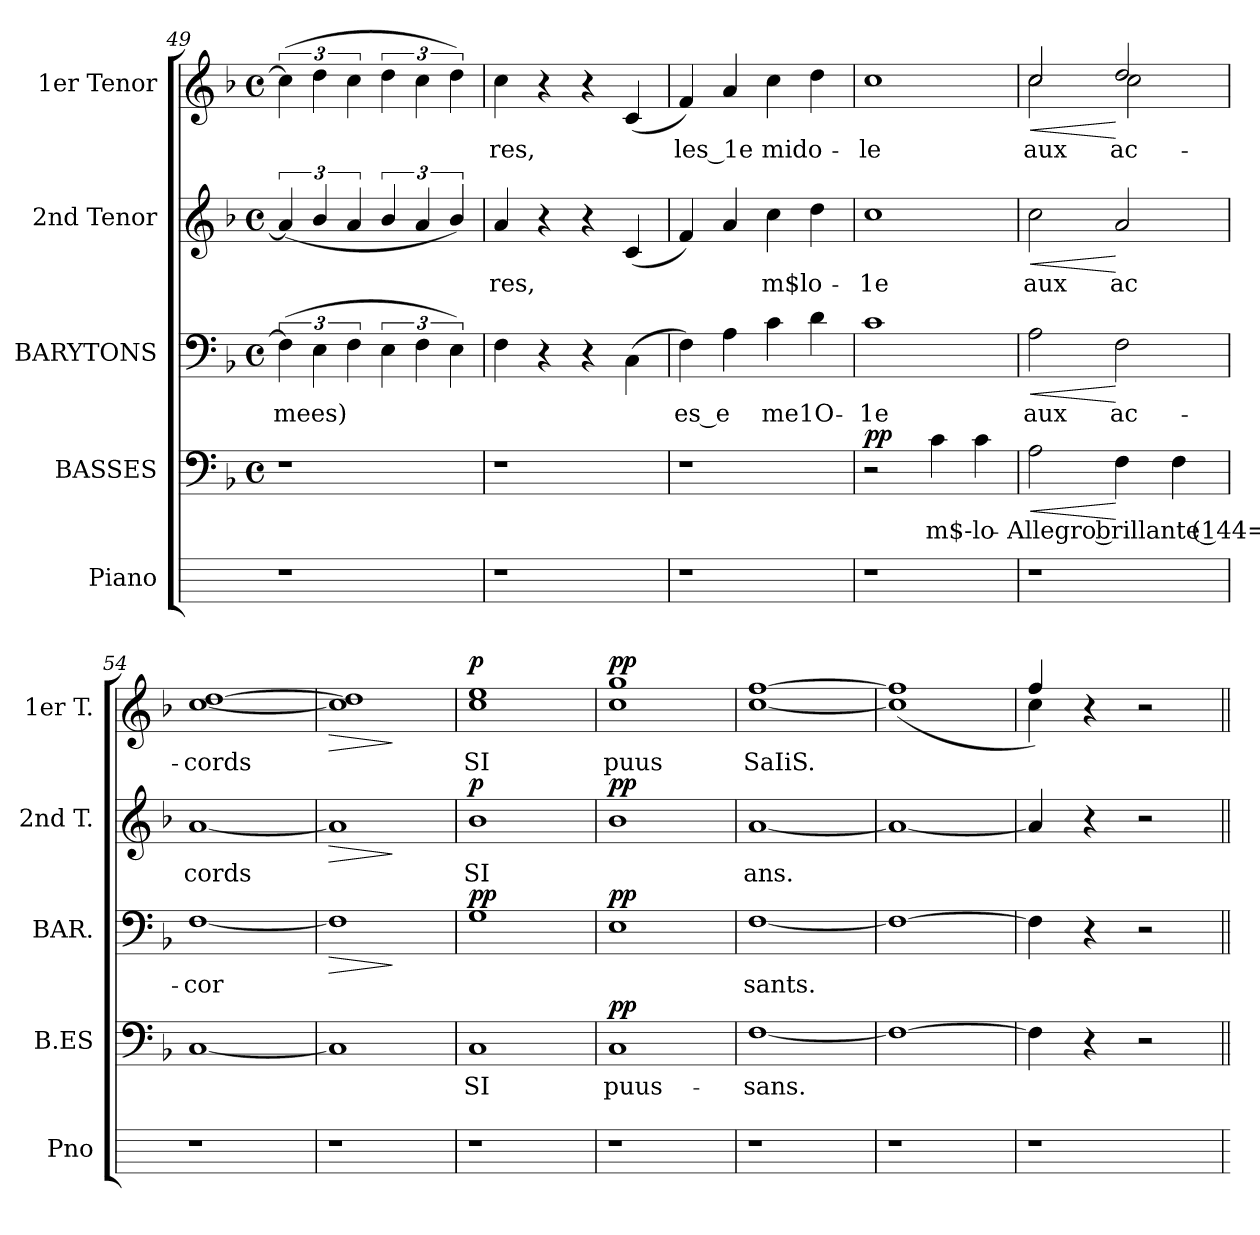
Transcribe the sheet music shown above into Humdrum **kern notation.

**kern	**kern	**text	**dynam	**kern	**text	**dynam	**kern	**text	**dynam	**kern	**text	**dynam
*part5	*part4	*part4	*part4	*part3	*part3	*part3	*part2	*part2	*part2	*part1	*part1	*part1
*staff5	*staff4	*staff4	*staff4	*staff3	*staff3	*staff3	*staff2	*staff2	*staff2	*staff1	*staff1	*staff1
*I"Piano	*I"BASSES	*	*	*I"BARYTONS	*	*	*I"2nd Tenor	*	*	*I"1er Tenor	*	*
*I'Pno	*I'B.ES	*	*	*I'BAR.	*	*	*I'2nd T.	*	*	*I'1er T.	*	*
*	*clefF4	*	*	*clefF4	*	*	*clefG2	*	*	*clefG2	*	*
*	*k[b-]	*	*	*k[b-]	*	*	*k[b-]	*	*	*k[b-]	*	*
*	*M4/4	*	*	*M4/4	*	*	*M4/4	*	*	*M4/4	*	*
*	*met(c)	*	*	*met(c)	*	*	*met(c)	*	*	*met(c)	*	*
=49	=49	=49	=49	=49	=49	=49	=49	=49	=49	=49	=49	=49
!LO:N:vis=1	!	!	!	!	!	!	!	!	!	!	!	!
1r	1r	.	.	(6F\]	mees)	.	(6a/]	.	.	(6cc\]	.	.
.	.	.	.	6E\	.	.	6b-/	.	.	6dd\	.	.
.	.	.	.	6F\	.	.	6a/	.	.	6cc\	.	.
.	.	.	.	6E\	.	.	6b-/	.	.	6dd\	.	.
.	.	.	.	6F\	.	.	6a/	.	.	6cc\	.	.
.	.	.	.	6E\)	.	.	6b-/)	.	.	6dd\)	.	.
=50	=50	=50	=50	=50	=50	=50	=50	=50	=50	=50	=50	=50
!LO:N:vis=1	!	!	!	!	!	!	!	!	!	!	!	!
1r	1r	.	.	4F\	.	.	4a/	res,	.	4cc\	-res,	.
.	.	.	.	4r	.	.	4r	.	.	4r	.	.
.	.	.	.	4r	.	.	4r	.	.	4r	.	.
.	.	.	.	(4C\	.	.	(4c/	.	.	(4c/	.	.
=51	=51	=51	=51	=51	=51	=51	=51	=51	=51	=51	=51	=51
!LO:N:vis=1	!	!	!	!	!	!	!	!	!	!	!	!
1r	1r	.	.	4F\)	es_e	.	4f/)	.	.	4f/)	les_1e	.
.	.	.	.	4A\	.	.	4a/	.	.	4a/	.	.
.	.	.	.	4c\	me1O-	.	4cc\	m$lo-	.	4cc\	mido-	.
.	.	.	.	4d\	.	.	4dd\	.	.	4dd\	.	.
=52	=52	=52	=52	=52	=52	=52	=52	=52	=52	=52	=52	=52
!LO:N:vis=1	!	!	!LO:DY:a	!	!	!	!	!	!	!	!	!
1r	2r	.	pp	1c/	-1e	.	1cc/	-1e	.	1cc/	-le	.
.	4c\	m$-lo-	.	.	.	.	.	.	.	.	.	.
.	4c\	.	.	.	.	.	.	.	.	.	.	.
!!LO:LB:g=z
=53	=53	=53	=53	=53	=53	=53	=53	=53	=53	=53	=53	=53
!LO:N:vis=1	!	!	!LO:HP:b	!	!	!LO:HP:b	!	!	!LO:HP:b	!	!	!LO:HP:b
*	*	*	*	*	*	*	*	*	*	*^	*	*
1r	2A\	-Allegro brillante (144=)	<	2A\	aux	<	2cc\	aux	<	2cc/	2cc\	aux	<
.	4F\	.	[	2F\	ac-	[	2a/	ac	[	2dd/	2cc\	ac-	[
.	4F\	.	.	.	.	.	.	.	.	.	.	.	.
*	*	*	*	*	*	*	*	*	*	*v	*v	*	*
=54	=54	=54	=54	=54	=54	=54	=54	=54	=54	=54	=54	=54
!LO:N:vis=1	!	!	!	!	!	!	!	!	!	!	!	!
1r	[1C/	.	.	[1F/	-cor	.	[1a/	cords	.	[1cc/ [1dd/	-cords	.
=55	=55	=55	=55	=55	=55	=55	=55	=55	=55	=55	=55	=55
!LO:N:vis=1	!	!	!	!	!	!LO:HP:b	!	!	!LO:HP:b	!	!	!LO:HP:b
1r	1C/]	.	.	1F/]	.	>	1a/]	.	>	1cc/] 1dd/]	.	>
.	.	.	.	.	.	]	.	.	]	.	.	]
=56	=56	=56	=56	=56	=56	=56	=56	=56	=56	=56	=56	=56
!LO:N:vis=1	!	!	!	!	!	!LO:DY:a	!	!	!	!	!	!
!	!	!	!	!	!	!LO:DY:n=1:a	!	!	!LO:DY:a	!	!	!LO:DY:a
1r	1C/	SI	.	1G/	.	p p	1b-/	SI	p	1cc/ 1ee/	SI	p
=57	=57	=57	=57	=57	=57	=57	=57	=57	=57	=57	=57	=57
!LO:N:vis=1	!	!	!LO:DY:a	!	!	!LO:DY:a	!	!	!LO:DY:a	!	!	!LO:DY:a
1r	1C/	puus-	pp	1E/	.	pp	1b-/	.	pp	1cc/ 1gg/	puus	pp
=58	=58	=58	=58	=58	=58	=58	=58	=58	=58	=58	=58	=58
!LO:N:vis=1	!	!	!	!	!	!	!	!	!	!	!	!
1r	[1F/	-sans.	.	[1F/	sants.	.	[1a/	ans.	.	[1cc/ [1ff/	SaIiS.	.
=59	=59	=59	=59	=59	=59	=59	=59	=59	=59	=59	=59	=59
!LO:N:vis=1	!	!	!	!	!	!	!	!	!	!	!	!
1r	1F\_	.	.	1F\_	.	.	1a/_	.	.	(1cc/] 1ff/]	.	.
=60	=60	=60	=60	=60	=60	=60	=60	=60	=60	=60	=60	=60
!LO:N:vis=1	!	!	!	!	!	!	!	!	!	!	!	!
*	*	*	*	*	*	*	*	*	*	*^	*	*
1r	4F\]	.	.	4F\]	.	.	4a/]	.	.	4ff/)	4cc\	.	.
.	4r	.	.	4r	.	.	4r	.	.	4r	2.ryy	.	.
.	2r	.	.	2r	.	.	2r	.	.	2r	.	.	.
*	*	*	*	*	*	*	*	*	*	*v	*v	*	*
=	=||	=||	=||	=||	=||	=||	=||	=||	=||	=||	=||	=||
*-	*-	*-	*-	*-	*-	*-	*-	*-	*-	*-	*-	*-
